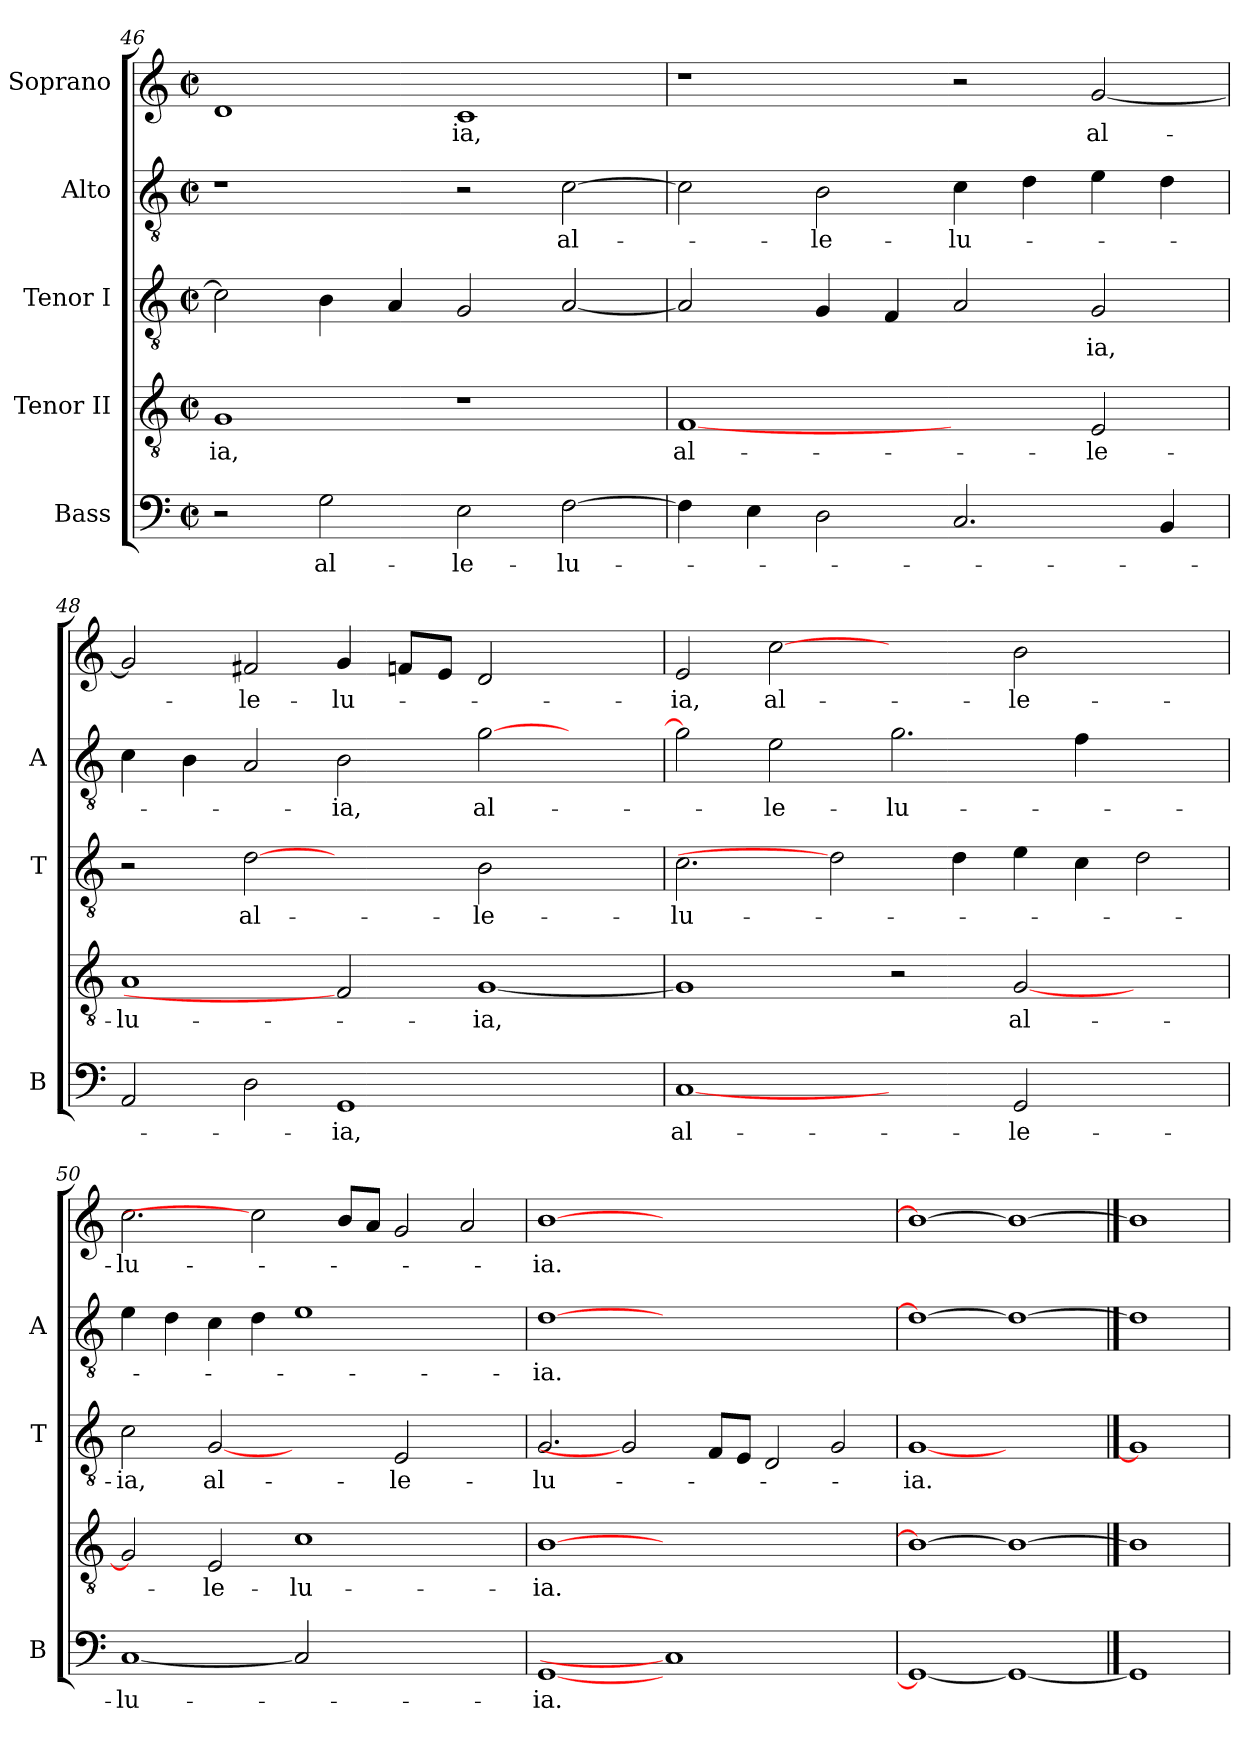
**kern	**text	**kern	**text	**kern	**text	**kern	**text	**kern	**text
*part5	*part5	*part4	*part4	*part3	*part3	*part2	*part2	*part1	*part1
*staff5	*staff5	*staff4	*staff4	*staff3	*staff3	*staff2	*staff2	*staff1	*staff1
*I"Bass	*	*I"Tenor II	*	*I"Tenor I	*	*I"Alto	*	*I"Soprano	*
*I'B	*	*	*	*I'T	*	*I'A	*	*	*
!!LO:LB:g=z
*clefF4	*	*clefGv2	*	*clefGv2	*	*clefGv2	*	*clefG2	*
*k[]	*	*k[]	*	*k[]	*	*k[]	*	*k[]	*
*C:	*	*C:	*	*C:	*	*C:	*	*C:	*
*M2/2	*	*M2/2	*	*M2/2	*	*M2/2	*	*M2/2	*
*met(c|)	*	*met(c|)	*	*met(c|)	*	*met(c|)	*	*met(c|)	*
=46	=46	=46	=46	=46	=46	=46	=46	=46	=46
!	!	!	!LO:LY:b	!	!	!	!	!	!
2r	.	1G	-ia,	2c\]	.	1r	.	1d	.
!	!LO:LY:b	!	!	!	!	!	!	!	!
2G\	al-	.	.	4B\	.	.	.	.	.
.	.	.	.	4A/	.	.	.	.	.
!	!LO:LY:b	!	!	!	!	!	!	!	!LO:LY:b
2E\	-le-	1r	.	2G/	.	2r	.	1c	-ia,
!	!LO:LY:b	!	!	!	!	!	!LO:LY:b	!	!
[>2F\	-lu-	.	.	[<2A/	.	[>2c\	al-	.	.
=47	=47	=47	=47	=47	=47	=47	=47	=47	=47
!	!	!	!LO:LY:b	!	!	!	!	!	!
4F\]	.	[1F	al-	2A/]	.	2c\]	.	1r	.
4E\	.	.	.	.	.	.	.	.	.
!	!	!	!	!	!	!	!LO:LY:b	!	!
2D\	.	.	.	4G/	.	2B\	-le-	.	.
.	.	.	.	4F/	.	.	.	.	.
!	!	!	!	!	!	!	!LO:LY:b	!	!
2.C/	.	2ryy	.	2A/	.	4c\	-lu-	2r	.
.	.	.	.	.	.	4d\	.	.	.
!	!	!	!LO:LY:b	!	!LO:LY:b	!	!	!	!LO:LY:b
.	.	2E/	-le-	2G/	-ia,	4e\	.	[<2g/	al-
4BB/	.	.	.	.	.	4d\	.	.	.
=48	=48	=48	=48	=48	=48	=48	=48	=48	=48
!	!	!	!LO:LY:b	!	!	!	!	!	!
2AA/	.	1A	-lu-	2r	.	4c\	.	2g/]	.
.	.	.	.	.	.	4B\	.	.	.
!	!	!	!	!	!LO:LY:b	!	!	!	!LO:LY:b
2D\	.	.	.	[2d	al-	2A/	.	2f#X/	-le-
!	!LO:LY:b	!	!	!	!	!	!LO:LY:b	!	!LO:LY:b
1GG	-ia,	2F]	.	2ryy	.	2B\	-ia,	4g/	-lu-
.	.	.	.	.	.	.	.	8fn/L	.
.	.	.	.	.	.	.	.	8e/J	.
!	!	!	!LO:LY:b	!	!LO:LY:b	!	!LO:LY:b	!	!
.	.	[<1G	-ia,	2B\	-le-	[>2g\	al-	2d/	.
2ryy	.	.	.	2ryy	.	2ryy	.	2ryy	.
!!LO:PB:g=z
=49	=49	=49	=49	=49	=49	=49	=49	=49	=49
!	!LO:LY:b	!	!	!	!LO:LY:b	!	!	!	!LO:LY:b
[1C	al-	1G]	.	2.c\	-lu-	2g\]	.	2e/	-ia,
!	!	!	!	!	!	!	!LO:LY:b	!	!LO:LY:b
.	.	.	.	.	.	2e\	-le-	[2cc	al-
.	.	.	.	2d]	.	.	.	.	.
!	!	!	!	!	!	!	!LO:LY:b	!	!
2ryy	.	2r	.	.	.	2.g\	-lu-	2ryy	.
.	.	.	.	4d\	.	.	.	.	.
!	!LO:LY:b	!	!LO:LY:b	!	!	!	!	!	!LO:LY:b
2GG/	-le-	[<2G/	al-	4e\	.	.	.	2b\	-le-
.	.	.	.	4c\	.	4f\	.	.	.
2ryy	.	2ryy	.	2d\	.	2ryy	.	2ryy	.
=50	=50	=50	=50	=50	=50	=50	=50	=50	=50
!	!LO:LY:b	!	!	!	!LO:LY:b	!	!	!	!LO:LY:b
[1C	-lu-	2G/]	.	2c\	-ia,	4e\	.	2.cc\	-lu-
.	.	.	.	.	.	4d\	.	.	.
!	!	!	!LO:LY:b	!	!LO:LY:b	!	!	!	!
.	.	2E/	-le-	[2G	al-	4c\	.	.	.
.	.	.	.	.	.	4d\	.	2cc]	.
!	!	!	!LO:LY:b	!	!	!	!	!	!
2C]	.	1c	-lu-	2ryy	.	1e	.	.	.
.	.	.	.	.	.	.	.	8b/L	.
.	.	.	.	.	.	.	.	8a/J	.
!	!	!	!	!	!LO:LY:b	!	!	!	!
1ryy	.	.	.	2E/	-le-	.	.	2g/	.
.	.	2ryy	.	2ryy	.	2ryy	.	2a/	.
=51	=51	=51	=51	=51	=51	=51	=51	=51	=51
!	!LO:LY:b	!	!LO:LY:b	!	!LO:LY:b	!	!LO:LY:b	!	!LO:LY:b
[<1GG	-ia.	[>1B	-ia.	2.G/	-lu-	[>1d	-ia.	[>1b	-ia.
.	.	.	.	2G]	.	.	.	.	.
1C]	.	1.ryy	.	.	.	1.ryy	.	1.ryy	.
.	.	.	.	8F/L	.	.	.	.	.
.	.	.	.	8E/J	.	.	.	.	.
.	.	.	.	2D/	.	.	.	.	.
2ryy	.	.	.	2G/	.	.	.	.	.
=52	=52	=52	=52	=52	=52	=52	=52	=52	=52
!	!	!	!	!	!LO:LY:b	!	!	!	!
1GG_	.	1B_	.	[1G	-ia.	1d_	.	1b_	.
1GG_	.	1B_	.	1ryy	.	1d_	.	1b_	.
==53	==53	==53	==53	==53	==53	==53	==53	==53	==53
1GG]	.	1B]	.	1G]	.	1d]	.	1b]	.
=	=	=	=	=	=	=	=	=	=
*-	*-	*-	*-	*-	*-	*-	*-	*-	*-
